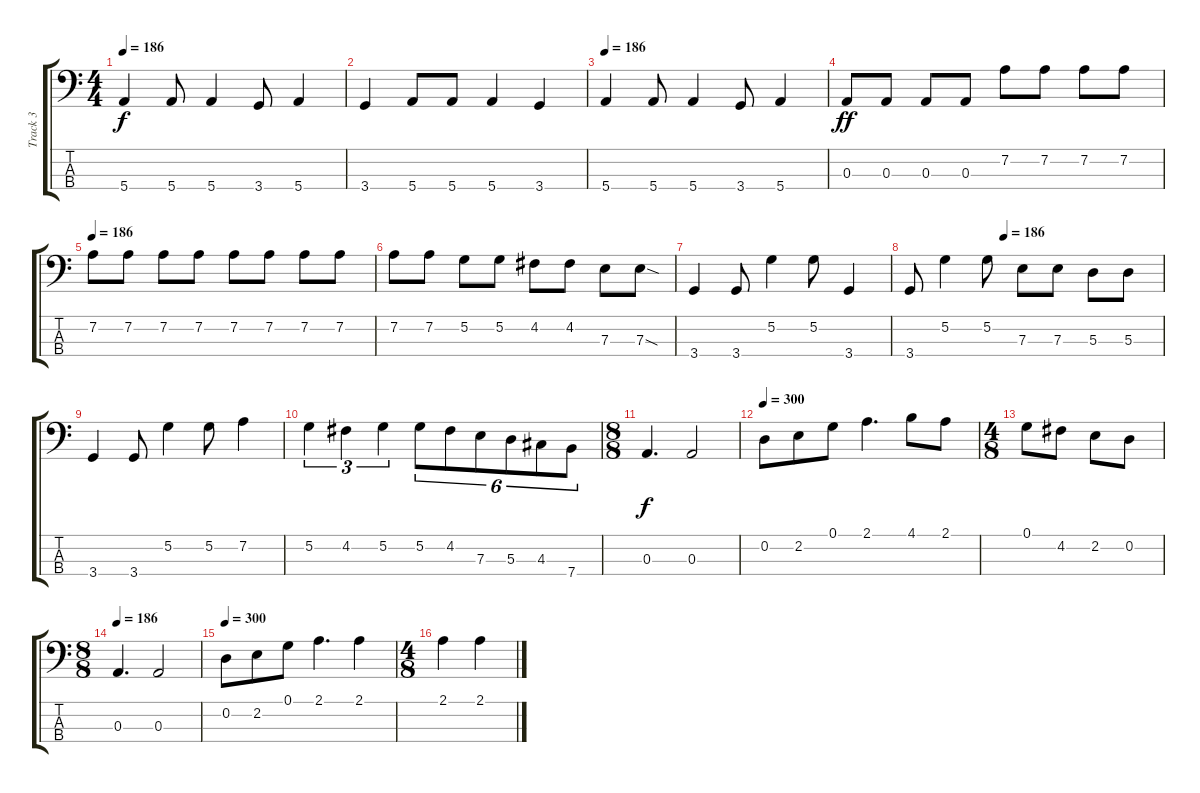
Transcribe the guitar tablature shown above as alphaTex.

\track ("Track 3" "Track 3") {instrument electricbasspick}
\staff {score tabs}
\tuning (G2 D2 A1 E1) {hide}
\ts (4 4)
\tempo 186
\clef f4
\ks c
5.4.4{dy f} 5.4.8 5.4.4 3.4.8 5.4.4 |
3.4.4 5.4.8 5.4.8 5.4.4 3.4.4 |
\tempo 186
5.4.4 5.4.8 5.4.4 3.4.8 5.4.4 |
0.3.8{dy ff} 0.3.8 0.3.8 0.3.8 7.2.8 7.2.8 7.2.8 7.2.8 |
\tempo 186
7.2.8 7.2.8 7.2.8 7.2.8 7.2.8 7.2.8 7.2.8 7.2.8 |
7.2.8 7.2.8 5.2.8 5.2.8 4.2.8 4.2.8 7.3.8 7.3{sod}.8 |
3.4.4 3.4.8 5.2.4 5.2.8 3.4.4 |
\tempo (186 0.375)
3.4.8 5.2.4 5.2.8 7.3.8 7.3.8 5.3.8 5.3.8 |
3.4.4 3.4.8 5.2.4 5.2.8 7.2.4 |
5.2.4{tu (3 2)} 4.2.4{tu (3 2)} 5.2.4{tu (3 2)} 5.2.8{tu (6 4)} 4.2.8{tu (6 4)} 7.3.8{tu (6 4)} 5.3.8{tu (6 4)} 4.3.8{tu (6 4)} 7.4.8{tu (6 4)} |
\ts (8 8)
0.3.4{d dy f} 0.3.2 |
\tempo 300
0.2.8 2.2.8 0.1.8 2.1.4{d} 4.1.8 2.1.8 |
\ts (4 8)
0.1.8 4.2.8 2.2.8 0.2.8 |
\ts (8 8)
\tempo 186
0.3.4{d} 0.3.2 |
\tempo 300
0.2.8 2.2.8 0.1.8 2.1.4{d} 2.1.4 |
\ts (4 8)
2.1.4 2.1.4
